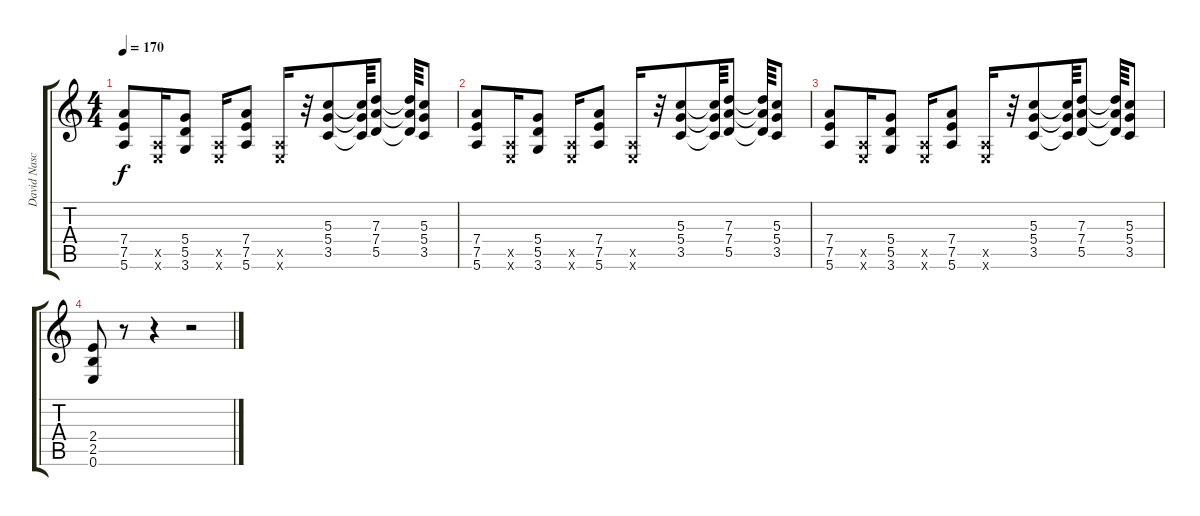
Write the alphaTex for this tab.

\track ("David Nascimento" "David Nasc") {instrument distortionguitar}
\staff {score tabs}
\tuning (E4 B3 G3 D3 A2 E2) {hide}
\ts (4 4)
\tempo 170
\clef g2
\ks c
(7.4 7.5 5.6).8{dy f} (0.5{x} 0.6{x}).16 (5.4 5.5 3.6).8 (0.5{x} 0.6{x}).16 (7.4 7.5 5.6).8 (0.5{x} 0.6{x}).16 r.32 (5.3 5.4 3.5).8 (5.3{t} 5.4{t} 3.5{t}).64 (7.3 7.4 5.5).8 (7.3{t} 7.4{t} 5.5{t}).64 (5.3 5.4 3.5).8 |
(7.4 7.5 5.6).8 (0.5{x} 0.6{x}).16 (5.4 5.5 3.6).8 (0.5{x} 0.6{x}).16 (7.4 7.5 5.6).8 (0.5{x} 0.6{x}).16 r.32 (5.3 5.4 3.5).8 (5.3{t} 5.4{t} 3.5{t}).64 (7.3 7.4 5.5).8 (7.3{t} 7.4{t} 5.5{t}).64 (5.3 5.4 3.5).8 |
(7.4 7.5 5.6).8 (0.5{x} 0.6{x}).16 (5.4 5.5 3.6).8 (0.5{x} 0.6{x}).16 (7.4 7.5 5.6).8 (0.5{x} 0.6{x}).16 r.32 (5.3 5.4 3.5).8 (5.3{t} 5.4{t} 3.5{t}).64 (7.3 7.4 5.5).8 (7.3{t} 7.4{t} 5.5{t}).64 (5.3 5.4 3.5).8 |
(2.4 2.5 0.6).8 r.8 r.4 r.2
